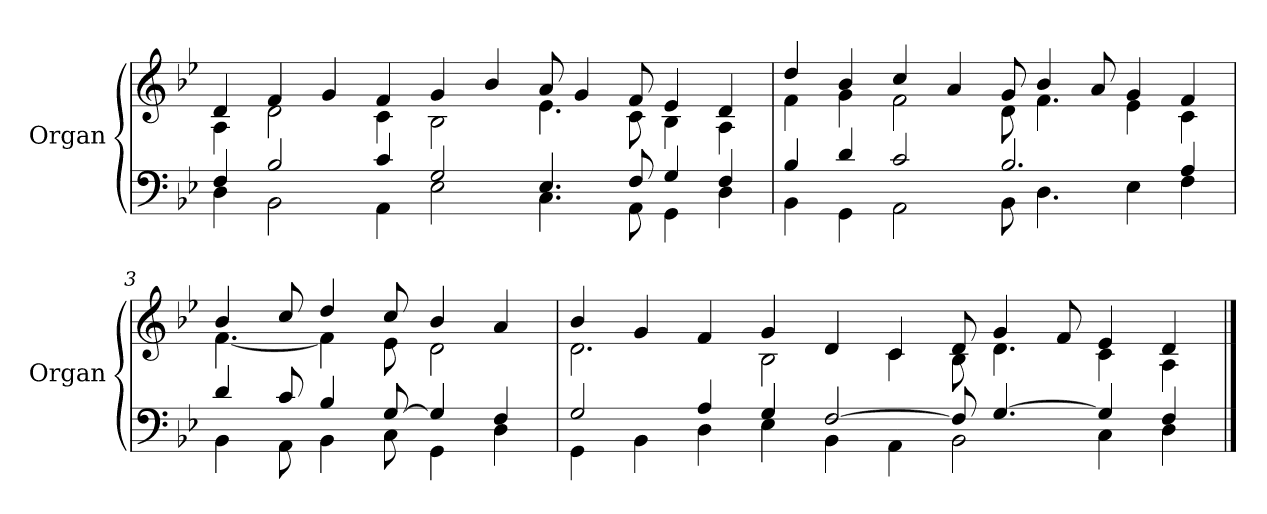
**kern	**kern
*part1	*part1
*staff2	*staff1
*I"Organ	*
*I'Organ	*
*clefF4	*clefG2
*k[b-e-]	*k[b-e-]
=1	=1
*^	*^
4F/	4D\	4d/	4A\
2B-/	2BB-\	4f/	2d\
.	.	4g/	.
4c/	4AA\	4f/	4c\
2G/	2E-\	4g/	2B-\
.	.	4b-/	.
4.E-/	4.C\	8a/	4.e-\
.	.	4g/	.
8F/	8AA\	8f/	8c\
4G/	4GG\	4e-/	4B-\
4F/	4D\	4d/	4A\
=2	=2	=2	=2
4B-/	4BB-\	4dd/	4f\
4d/	4GG\	4b-/	4g\
2c/	2AA\	4cc/	2f\
.	.	4a/	.
2.B-/	8BB-\	8g/	8d\
.	4.D\	4b-/	4.f\
.	.	8a/	.
.	4E-\	4g/	4e-\
4A/	4F\	4f/	4c\
=3	=3	=3	=3
4d/	4BB-\	4b-/	[<4.f\
8c/	8AA\	8cc/	.
4B-/	4BB-\	4dd/	4f\]
[>8G/	8C\	8cc/	8e-\
4G/]	4GG\	4b-/	2d\
4F/	4D\	4a/	.
=4	=4	=4	=4
2G/	4GG\	4b-/	2.d\
.	4BB-\	4g/	.
4A/	4D\	4f/	.
4G/	4E-\	4g/	2B-\
[>2F/	4BB-\	4d/	.
.	4AA\	4c/	4c\
8F/]	2BB-\	8d/	8B-\
[>4.G/	.	4g/	4.d\
.	.	8f/	.
4G/]	4C\	4e-/	4c\
4F/	4D\	4d/	4A\
*v	*v	*	*
*	*v	*v
==	==
*-	*-
